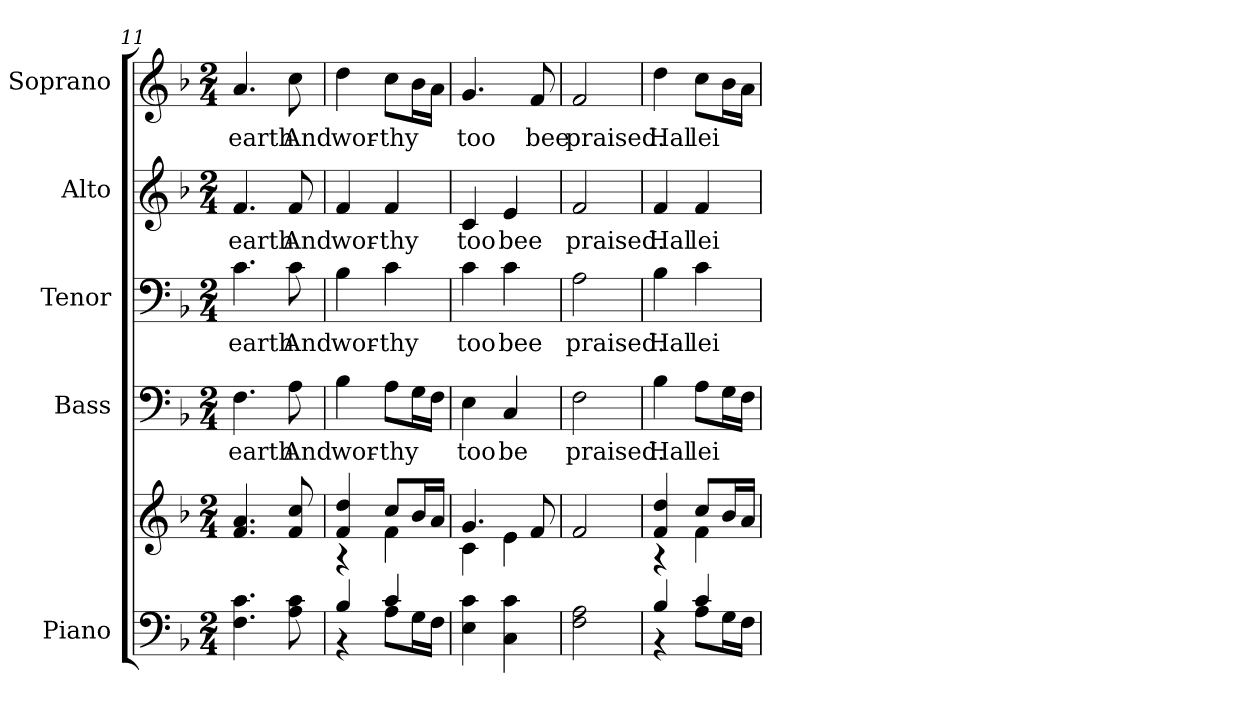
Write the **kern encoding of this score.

**kern	**kern	**kern	**text	**kern	**text	**kern	**text	**kern	**text
*part5	*part5	*part4	*part4	*part3	*part3	*part2	*part2	*part1	*part1
*staff6	*staff5	*staff4	*staff4	*staff3	*staff3	*staff2	*staff2	*staff1	*staff1
*I"Piano	*	*I"Bass	*	*I"Tenor	*	*I"Alto	*	*I"Soprano	*
*I'Pno.	*	*I'B.	*	*I'T.	*	*I'A.	*	*I'S.	*
*clefF4	*clefG2	*clefF4	*	*clefF4	*	*clefG2	*	*clefG2	*
*k[b-]	*k[b-]	*k[b-]	*	*k[b-]	*	*k[b-]	*	*k[b-]	*
*F:	*F:	*F:	*	*F:	*	*F:	*	*F:	*
*M2/4	*M2/4	*M2/4	*	*M2/4	*	*M2/4	*	*M2/4	*
=11	=11	=11	=11	=11	=11	=11	=11	=11	=11
!	!	!	!LO:LY:b:color=#000000	!	!	!	!	!	!
!	!	!	!	!	!LO:LY:b:color=#000000	!	!	!	!
!	!	!	!	!	!	!	!LO:LY:b:color=#000000	!	!
!	!	!	!	!	!	!	!	!	!LO:LY:b:color=#000000
4.Fi\ 4.ci	4.fi/ 4.ai	4.Fi\	earth	4.ci\	earth	4.fi/	earth	4.ai/	earth
!	!	!	!LO:LY:b:color=#000000	!	!	!	!	!	!
!	!	!	!	!	!LO:LY:b:color=#000000	!	!	!	!
!	!	!	!	!	!	!	!LO:LY:b:color=#000000	!	!
!	!	!	!	!	!	!	!	!	!LO:LY:b:color=#000000
8Ai\ 8ci	8fi/ 8cci	8Ai\	And	8ci\	And	8fi/	And	8cci\	And
=12	=12	=12	=12	=12	=12	=12	=12	=12	=12
*^	*^	*	*	*	*	*	*	*	*
!	!	!	!	!	!LO:LY:b:color=#000000	!	!	!	!	!	!
!	!	!	!	!	!	!	!LO:LY:b:color=#000000	!	!	!	!
!	!	!	!	!	!	!	!	!	!LO:LY:b:color=#000000	!	!
!	!	!	!	!	!	!	!	!	!	!	!LO:LY:b:color=#000000
4B-i/	4r	4fi/ 4ddi	4r	4B-i\	wor-	4B-i\	wor-	4fi/	wor-	4ddi\	wor-
!	!	!	!	!	!LO:LY:b:color=#000000	!	!	!	!	!	!
!	!	!	!	!	!	!	!LO:LY:b:color=#000000	!	!	!	!
!	!	!	!	!	!	!	!	!	!LO:LY:b:color=#000000	!	!
!	!	!	!	!	!	!	!	!	!	!	!LO:LY:b:color=#000000
4ci/	8Ai\L	8cci/L	4fi\	8Ai\L	-thy	4ci\	-thy	4fi/	-thy	8cci\L	-thy
.	16Gi\L	16b-i/L	.	16Gi\L	.	.	.	.	.	16b-i\L	.
.	16Fi\JJ	16ai/JJ	.	16Fi\JJ	.	.	.	.	.	16ai\JJ	.
*v	*v	*	*	*	*	*	*	*	*	*	*
!!LO:PB:g=z
=13	=13	=13	=13	=13	=13	=13	=13	=13	=13	=13
*^	*	*	*	*	*	*	*	*	*	*
!	!	!	!	!	!LO:LY:b:color=#000000	!	!	!	!	!	!
*v	*v	*	*	*	*	*	*	*	*	*	*
*^	*	*	*	*	*	*	*	*	*	*
!	!	!	!	!	!	!	!LO:LY:b:color=#000000	!	!	!	!
*v	*v	*	*	*	*	*	*	*	*	*	*
*^	*	*	*	*	*	*	*	*	*	*
!	!	!	!	!	!	!	!	!	!LO:LY:b:color=#000000	!	!
*v	*v	*	*	*	*	*	*	*	*	*	*
*^	*	*	*	*	*	*	*	*	*	*
!	!	!	!	!	!	!	!	!	!	!	!LO:LY:b:color=#000000
*v	*v	*	*	*	*	*	*	*	*	*	*
4Ei\ 4ci	4.gi/	4ci\	4Ei\	too	4ci\	too	4ci/	too	4.gi/	too
!	!	!	!	!LO:LY:b:color=#000000	!	!	!	!	!	!
!	!	!	!	!	!	!LO:LY:b:color=#000000	!	!	!	!
!	!	!	!	!	!	!	!	!LO:LY:b:color=#000000	!	!
4Ci\ 4ci	.	4ei\	4Ci/	be	4ci\	bee	4ei/	bee	.	.
!	!	!	!	!	!	!	!	!	!	!LO:LY:b:color=#000000
.	8fi/	.	.	.	.	.	.	.	8fi/	bee
*	*v	*v	*	*	*	*	*	*	*	*
=14	=14	=14	=14	=14	=14	=14	=14	=14	=14
!	!	!	!LO:LY:b:color=#000000	!	!	!	!	!	!
!	!	!	!	!	!LO:LY:b:color=#000000	!	!	!	!
!	!	!	!	!	!	!	!LO:LY:b:color=#000000	!	!
!	!	!	!	!	!	!	!	!	!LO:LY:b:color=#000000
2Fi\ 2Ai	2fi/	2Fi\	praised.	2Ai\	praised.	2fi/	praised.	2fi/	praised.
=15	=15	=15	=15	=15	=15	=15	=15	=15	=15
*^	*^	*	*	*	*	*	*	*	*
!	!	!	!	!	!LO:LY:b:color=#000000	!	!	!	!	!	!
!	!	!	!	!	!	!	!LO:LY:b:color=#000000	!	!	!	!
!	!	!	!	!	!	!	!	!	!LO:LY:b:color=#000000	!	!
!	!	!	!	!	!	!	!	!	!	!	!LO:LY:b:color=#000000
4B-i/	4r	4fi/ 4ddi	4r	4B-i\	Hal	4B-i\	Hal	4fi/	Hal	4ddi\	Hal
!	!	!	!	!	!LO:LY:b:color=#000000	!	!	!	!	!	!
!	!	!	!	!	!	!	!LO:LY:b:color=#000000	!	!	!	!
!	!	!	!	!	!	!	!	!	!LO:LY:b:color=#000000	!	!
!	!	!	!	!	!	!	!	!	!	!	!LO:LY:b:color=#000000
4ci/	8Ai\L	8cci/L	4fi\	8Ai\L	lei	4ci\	lei	4fi/	lei	8cci\L	lei
.	16Gi\L	16b-i/L	.	16Gi\L	.	.	.	.	.	16b-i\L	.
.	16Fi\JJ	16ai/JJ	.	16Fi\JJ	.	.	.	.	.	16ai\JJ	.
*v	*v	*	*	*	*	*	*	*	*	*	*
*	*v	*v	*	*	*	*	*	*	*	*
=	=	=	=	=	=	=	=	=	=
*-	*-	*-	*-	*-	*-	*-	*-	*-	*-
